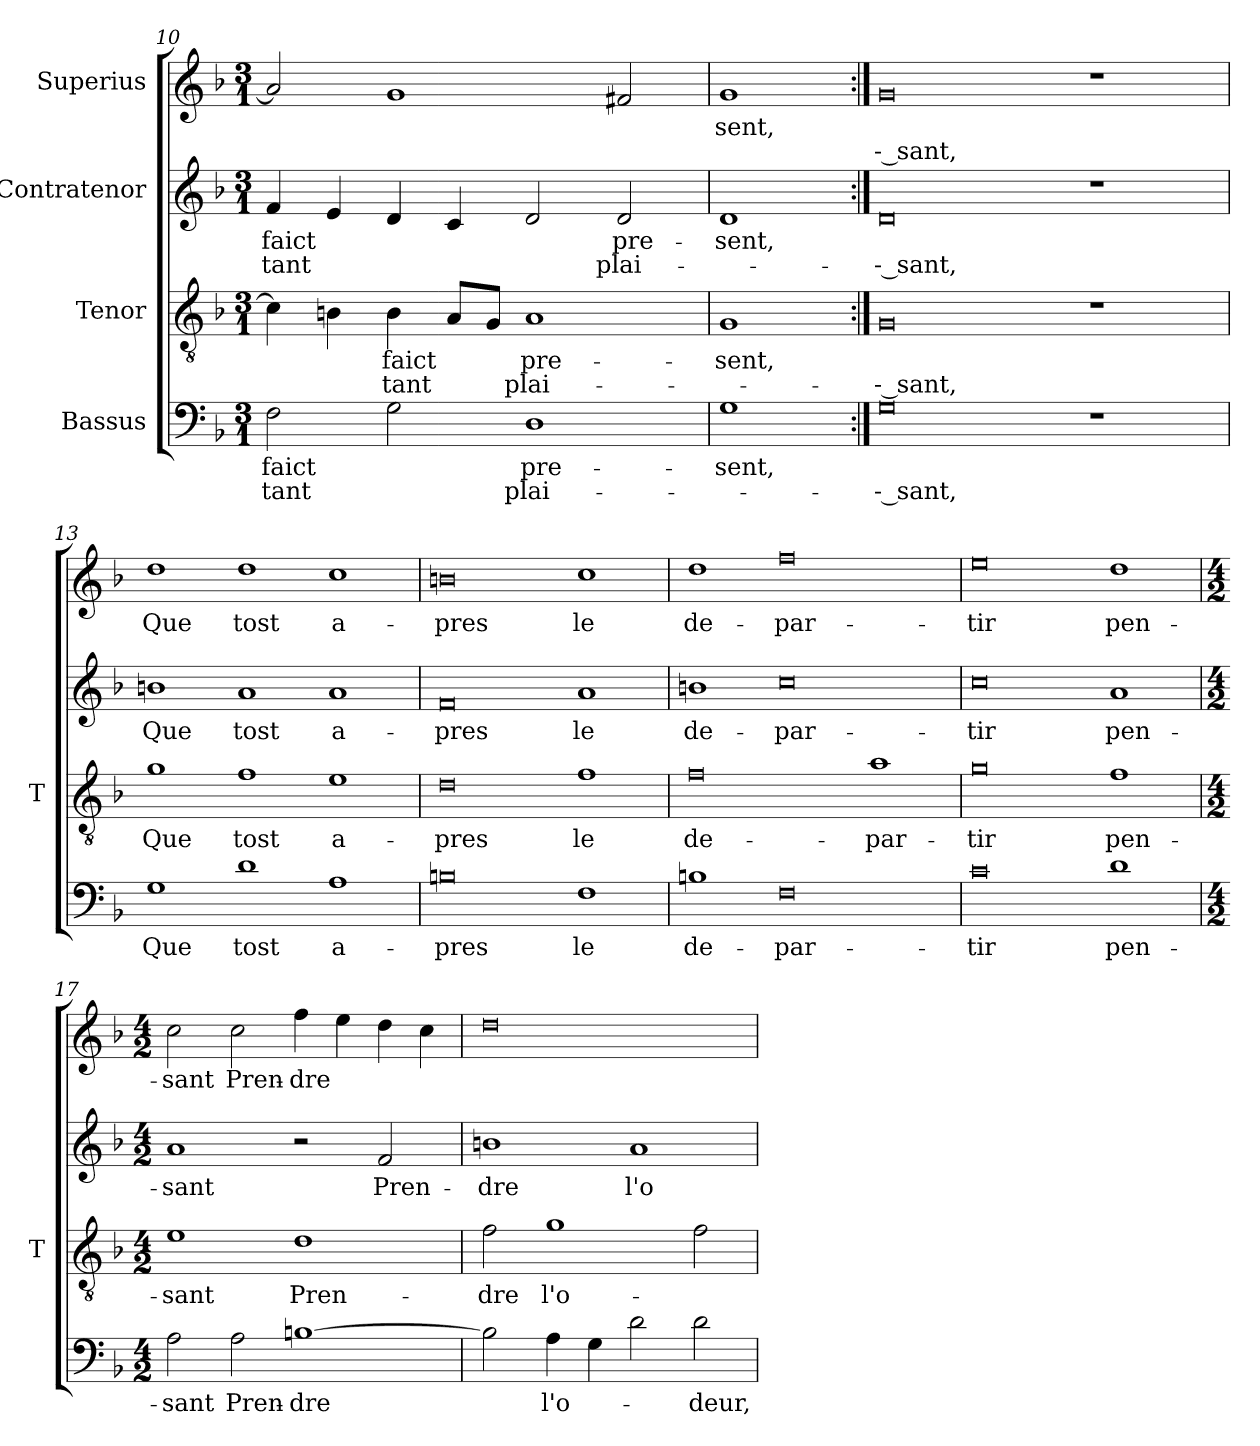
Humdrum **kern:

**kern	**text	**text	**kern	**text	**text	**kern	**text	**text	**kern	**text	**text
*part4	*part4	*part4	*part3	*part3	*part3	*part2	*part2	*part2	*part1	*part1	*part1
*staff4	*staff4	*staff4	*staff3	*staff3	*staff3	*staff2	*staff2	*staff2	*staff1	*staff1	*staff1
*I"Bassus	*	*	*I"Tenor	*	*	*I"Contratenor	*	*	*I"Superius	*	*
*	*	*	*I'T	*	*	*	*	*	*	*	*
*clefF4	*	*	*clefGv2	*	*	*clefG2	*	*	*clefG2	*	*
*k[b-]	*	*	*k[b-]	*	*	*k[b-]	*	*	*k[b-]	*	*
*M3/1	*	*	*M3/1	*	*	*M3/1	*	*	*M3/1	*	*
=10	=10	=10	=10	=10	=10	=10	=10	=10	=10	=10	=10
2F	-faict	-tant	4c]	.	.	4f	-faict	-tant	2a]	.	.
.	.	.	4Bn	.	.	4e	.	.	.	.	.
2G	.	.	4B	-faict	-tant	4d	.	.	1g	.	.
.	.	.	8AL	.	.	4c	.	.	.	.	.
.	.	.	8GJ	.	.	.	.	.	.	.	.
1D	pre-	plai-	1A	pre-	plai-	2d	.	.	.	.	.
.	.	.	.	.	.	2d	pre-	plai-	2f#X	.	.
=11	=11	=11	=11	=11	=11	=11	=11	=11	=11	=11	=11
1G	-sent,	.	1G	-sent,	.	1d	-sent,	.	1g	-sent,	.
=12:|!	=12:|!	=12:|!	=12:|!	=12:|!	=12:|!	=12:|!	=12:|!	=12:|!	=12:|!	=12:|!	=12:|!
0G	.	-- sant,	0G	.	-- sant,	0d	.	-- sant,	0g	.	-- sant,
1r	.	.	1r	.	.	1r	.	.	1r	.	.
=13	=13	=13	=13	=13	=13	=13	=13	=13	=13	=13	=13
1G	-Que	.	1g	-Que	.	1bn	-Que	.	1dd	-Que	.
1d	-tost	.	1f	-tost	.	1a	-tost	.	1dd	-tost	.
1A	a-	.	1e	a-	.	1a	a-	.	1cc	a-	.
=14	=14	=14	=14	=14	=14	=14	=14	=14	=14	=14	=14
0Bn	-pres	.	0d	-pres	.	0f	-pres	.	0b	-pres	.
1F	-le	.	1f	-le	.	1a	-le	.	1cc	-le	.
=15	=15	=15	=15	=15	=15	=15	=15	=15	=15	=15	=15
1Bn	de-	.	0f	de-	.	1bn	de-	.	1dd	de-	.
0F	par-	.	.	.	.	0cc	par-	.	0ff	par-	.
.	.	.	1a	par-	.	.	.	.	.	.	.
=16	=16	=16	=16	=16	=16	=16	=16	=16	=16	=16	=16
0c	-tir	.	0g	-tir	.	0cc	-tir	.	0ee	-tir	.
1d	pen-	.	1f	pen-	.	1a	pen-	.	1dd	pen-	.
=17	=17	=17	=17	=17	=17	=17	=17	=17	=17	=17	=17
*M4/2	*	*	*M4/2	*	*	*M4/2	*	*	*M4/2	*	*
2A	-sant	.	1e	-sant	.	1a	-sant	.	2cc	-sant	.
2A	Pren-	.	.	.	.	.	.	.	2cc	Pren-	.
[1Bn	-dre	.	1d	Pren-	.	2r	.	.	4ff	-dre	.
.	.	.	.	.	.	.	.	.	4ee	.	.
.	.	.	.	.	.	2f	Pren-	.	4dd	.	.
.	.	.	.	.	.	.	.	.	4cc	.	.
=18	=18	=18	=18	=18	=18	=18	=18	=18	=18	=18	=18
2B]	.	.	2f	-dre	.	1bn	-dre	.	0dd	.	.
4A	l'o-	.	1g	l'o-	.	.	.	.	.	.	.
4G	.	.	.	.	.	.	.	.	.	.	.
2d	.	.	.	.	.	1a	l'o-	.	.	.	.
2d	-deur,	.	2f	.	.	.	.	.	.	.	.
=	=	=	=	=	=	=	=	=	=	=	=
*-	*-	*-	*-	*-	*-	*-	*-	*-	*-	*-	*-
